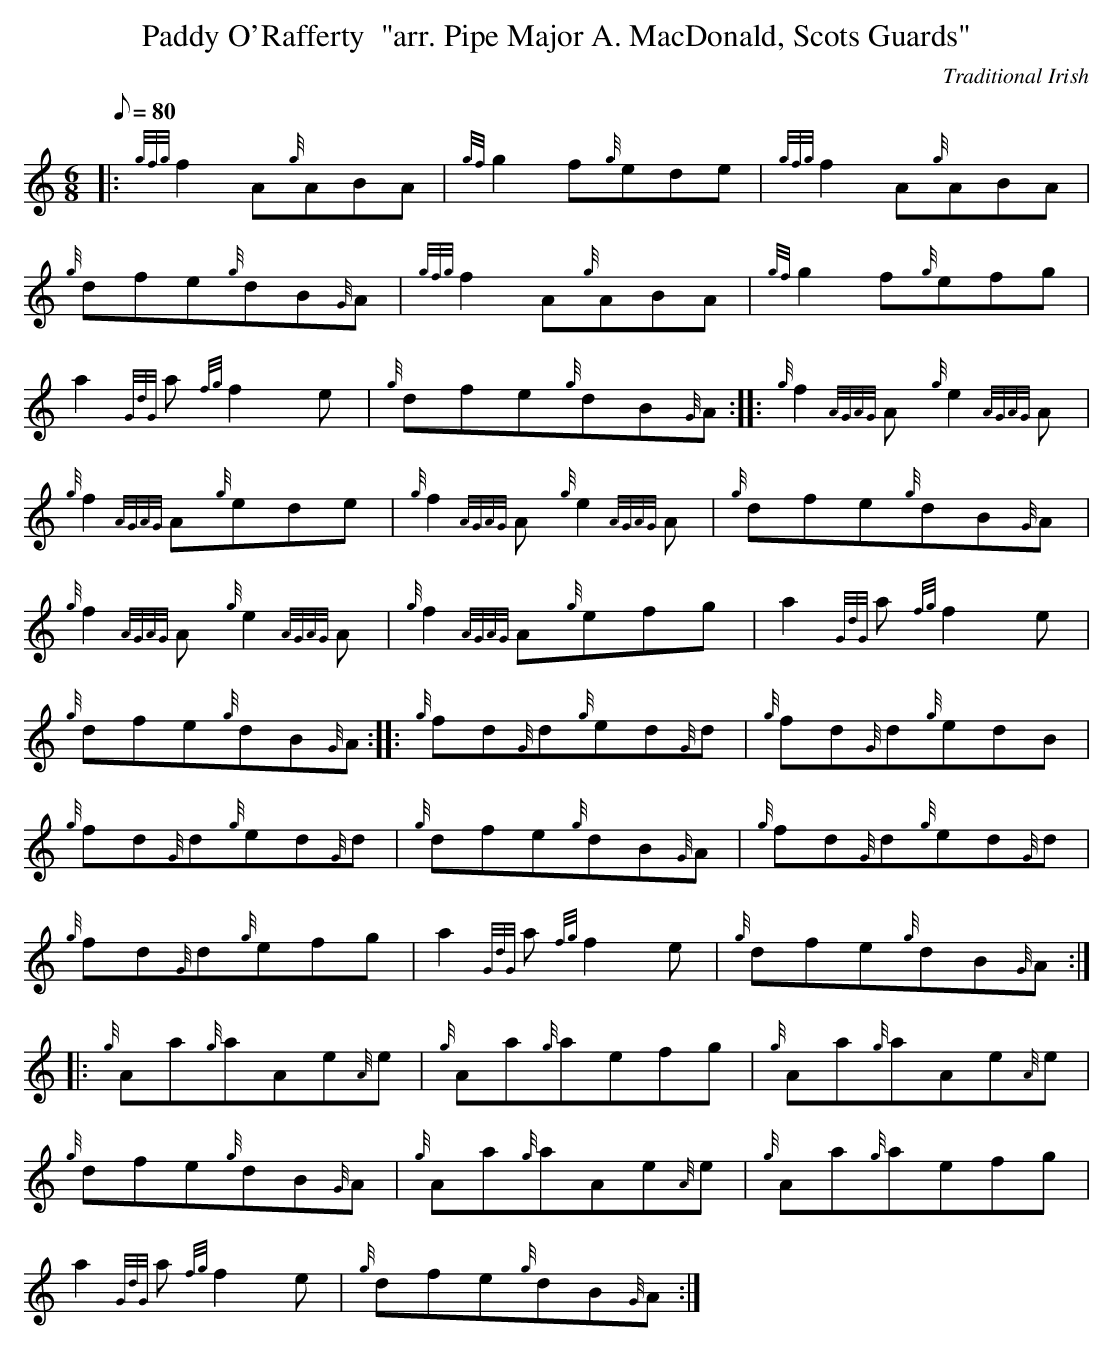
X:1
T:Paddy O'Rafferty  "arr. Pipe Major A. MacDonald, Scots Guards"
M:6/8
L:1/8
Q:80
C:Traditional Irish
K:HP
|: {gfg}f2A{g}ABA | \
{gf}g2f{g}ede | \
{gfg}f2A{g}ABA |
{g}dfe{g}dB{G}A | \
{gfg}f2A{g}ABA | \
{gf}g2f{g}efg |
a2{GdG}a{fg}f2e | \
{g}dfe{g}dB{G}A :: \
{g}f2{AGAG}A{g}e2{AGAG}A |
{g}f2{AGAG}A{g}ede | \
{g}f2{AGAG}A{g}e2{AGAG}A | \
{g}dfe{g}dB{G}A |
{g}f2{AGAG}A{g}e2{AGAG}A | \
{g}f2{AGAG}A{g}efg | \
a2{GdG}a{fg}f2e |
{g}dfe{g}dB{G}A :: \
{g}fd{G}d{g}ed{G}d | \
{g}fd{G}d{g}edB |
{g}fd{G}d{g}ed{G}d | \
{g}dfe{g}dB{G}A | \
{g}fd{G}d{g}ed{G}d |
{g}fd{G}d{g}efg | \
a2{GdG}a{fg}f2e | \
{g}dfe{g}dB{G}A ::
{g}Aa{g}aAe{A}e | \
{g}Aa{g}aefg | \
{g}Aa{g}aAe{A}e |
{g}dfe{g}dB{G}A | \
{g}Aa{g}aAe{A}e | \
{g}Aa{g}aefg |
a2{GdG}a{fg}f2e | \
{g}dfe{g}dB{G}A :|
